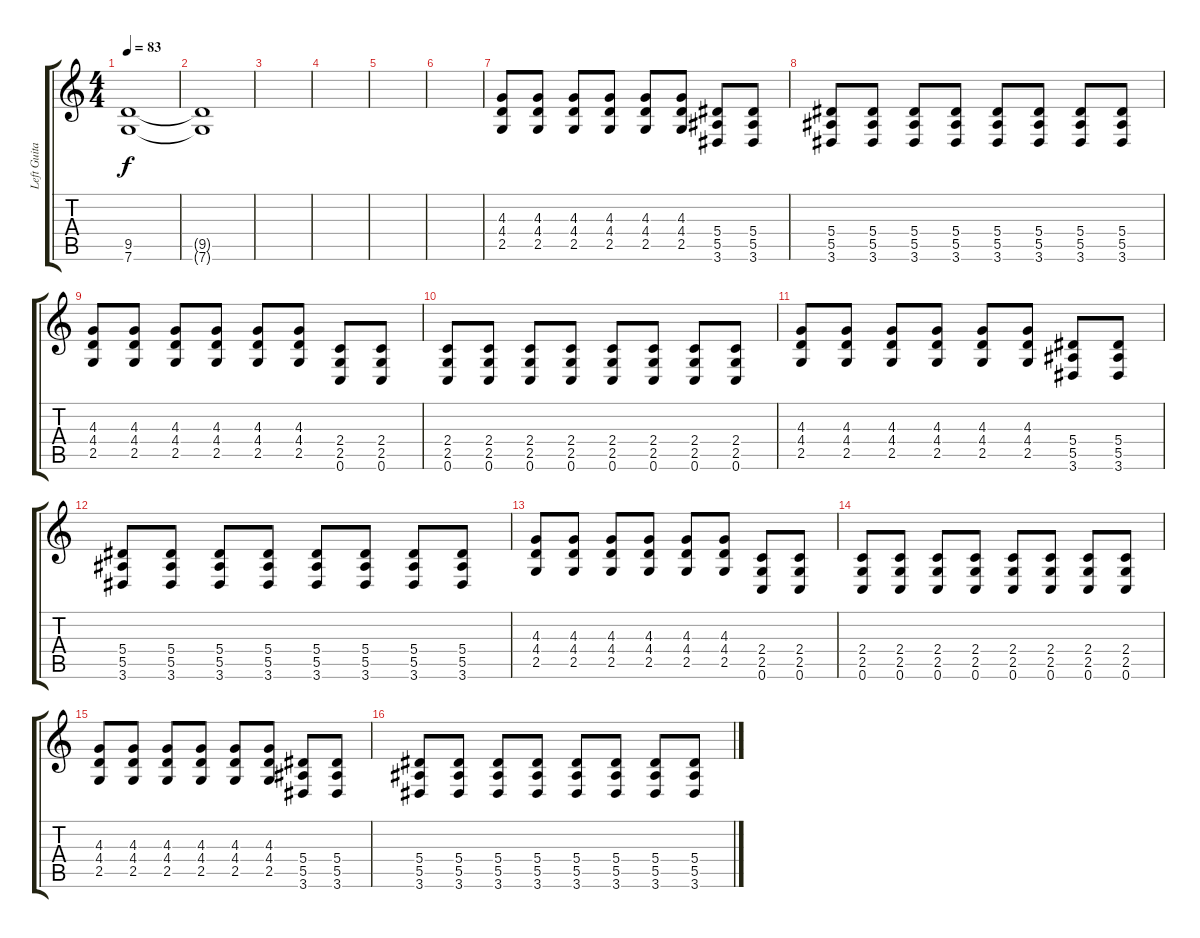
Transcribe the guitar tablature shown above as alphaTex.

\track ("Left Guitar" "Left Guita") {instrument distortionguitar}
\staff {score tabs}
\tuning (C4 G3 Eb3 Bb2 F2 C2) {hide}
\ts (4 4)
\tempo 83
\clef g2
\ks c
(9.5{t} 7.6{t}).1{dy f} |
(9.5{t} 7.6{t}).1 |
|
|
|
|
(4.3 4.4 2.5).8 (4.3 4.4 2.5).8 (4.3 4.4 2.5).8 (4.3 4.4 2.5).8 (4.3 4.4 2.5).8 (4.3 4.4 2.5).8 (5.4 5.5 3.6).8 (5.4 5.5 3.6).8 |
(5.4 5.5 3.6).8 (5.4 5.5 3.6).8 (5.4 5.5 3.6).8 (5.4 5.5 3.6).8 (5.4 5.5 3.6).8 (5.4 5.5 3.6).8 (5.4 5.5 3.6).8 (5.4 5.5 3.6).8 |
(4.3 4.4 2.5).8 (4.3 4.4 2.5).8 (4.3 4.4 2.5).8 (4.3 4.4 2.5).8 (4.3 4.4 2.5).8 (4.3 4.4 2.5).8 (2.4 2.5 0.6).8 (2.4 2.5 0.6).8 |
(2.4 2.5 0.6).8 (2.4 2.5 0.6).8 (2.4 2.5 0.6).8 (2.4 2.5 0.6).8 (2.4 2.5 0.6).8 (2.4 2.5 0.6).8 (2.4 2.5 0.6).8 (2.4 2.5 0.6).8 |
(4.3 4.4 2.5).8 (4.3 4.4 2.5).8 (4.3 4.4 2.5).8 (4.3 4.4 2.5).8 (4.3 4.4 2.5).8 (4.3 4.4 2.5).8 (5.4 5.5 3.6).8 (5.4 5.5 3.6).8 |
(5.4 5.5 3.6).8 (5.4 5.5 3.6).8 (5.4 5.5 3.6).8 (5.4 5.5 3.6).8 (5.4 5.5 3.6).8 (5.4 5.5 3.6).8 (5.4 5.5 3.6).8 (5.4 5.5 3.6).8 |
(4.3 4.4 2.5).8 (4.3 4.4 2.5).8 (4.3 4.4 2.5).8 (4.3 4.4 2.5).8 (4.3 4.4 2.5).8 (4.3 4.4 2.5).8 (2.4 2.5 0.6).8 (2.4 2.5 0.6).8 |
(2.4 2.5 0.6).8 (2.4 2.5 0.6).8 (2.4 2.5 0.6).8 (2.4 2.5 0.6).8 (2.4 2.5 0.6).8 (2.4 2.5 0.6).8 (2.4 2.5 0.6).8 (2.4 2.5 0.6).8 |
(4.3 4.4 2.5).8 (4.3 4.4 2.5).8 (4.3 4.4 2.5).8 (4.3 4.4 2.5).8 (4.3 4.4 2.5).8 (4.3 4.4 2.5).8 (5.4 5.5 3.6).8 (5.4 5.5 3.6).8 |
(5.4 5.5 3.6).8 (5.4 5.5 3.6).8 (5.4 5.5 3.6).8 (5.4 5.5 3.6).8 (5.4 5.5 3.6).8 (5.4 5.5 3.6).8 (5.4 5.5 3.6).8 (5.4 5.5 3.6).8
